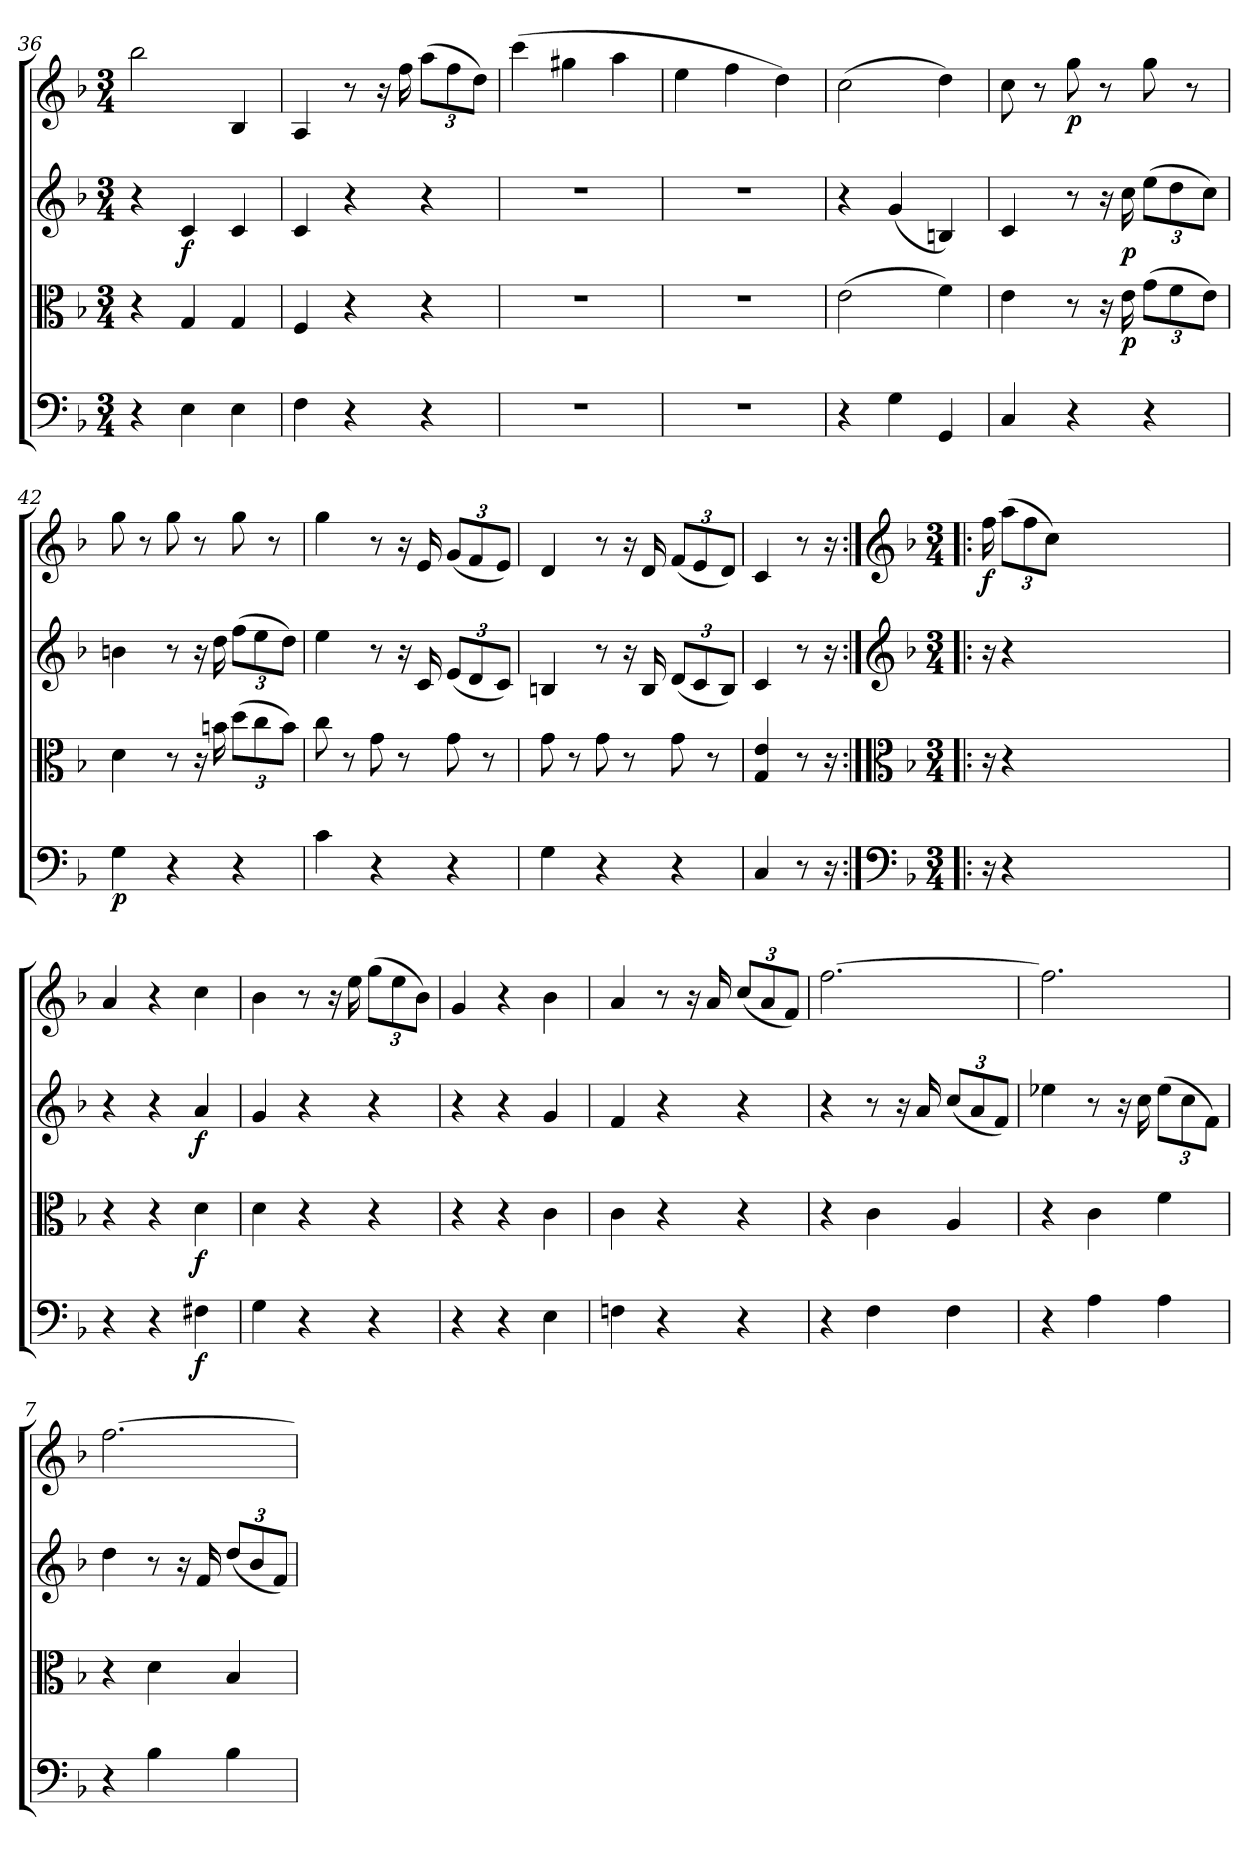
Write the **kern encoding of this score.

**kern	**dynam	**kern	**dynam	**kern	**dynam	**kern	**dynam
*part4	*part4	*part3	*part3	*part2	*part2	*part1	*part1
*staff4	*staff4	*staff3	*staff3	*staff2	*staff2	*staff1	*staff1
*clefF4	*	*clefC3	*	*clefG2	*	*clefG2	*
*k[b-]	*	*k[b-]	*	*k[b-]	*	*k[b-]	*
*F:	*	*F:	*	*F:	*	*F:	*
*M3/4	*	*M3/4	*	*M3/4	*	*M3/4	*
=36	=36	=36	=36	=36	=36	=36	=36
4r	.	4r	.	4r	.	2bb-\	.
4E\	.	4G/	.	4c/	f	.	.
4E\	.	4G/	.	4c/	.	4B-/	.
=37	=37	=37	=37	=37	=37	=37	=37
4F\	.	4F/	.	4c/	.	4A/	.
4r	.	4r	.	4r	.	8r	.
.	.	.	.	.	.	16r	.
.	.	.	.	.	.	16ff\	.
4r	.	4r	.	4r	.	(12aa\L	.
.	.	.	.	.	.	12ff\	.
.	.	.	.	.	.	12dd\J)	.
=38	=38	=38	=38	=38	=38	=38	=38
2.r	.	2.r	.	2.r	.	(4ccc\	.
.	.	.	.	.	.	4gg#X\	.
.	.	.	.	.	.	4aa\	.
=39	=39	=39	=39	=39	=39	=39	=39
2.r	.	2.r	.	2.r	.	4ee\	.
.	.	.	.	.	.	4ff\	.
.	.	.	.	.	.	4dd\)	.
=40	=40	=40	=40	=40	=40	=40	=40
4r	.	(2e\	.	4r	.	(2cc\	.
4G\	.	.	.	(4g/	.	.	.
4GG/	.	4f\)	.	4Bn/)	.	4dd\)	.
=41	=41	=41	=41	=41	=41	=41	=41
4C/	.	4e\	.	4c/	.	8cc\	.
.	.	.	.	.	.	8r	.
4r	.	8r	.	8r	.	8gg\	p
.	.	16r	.	16r	.	8r	.
.	.	16e\	p	16cc\	p	.	.
4r	.	(12g\L	.	(12ee\L	.	8gg\	.
.	.	12f\	.	12dd\	.	.	.
.	.	.	.	.	.	8r	.
.	.	12e\J)	.	12cc\J)	.	.	.
=42	=42	=42	=42	=42	=42	=42	=42
4G\	p	4d\	.	4bn\	.	8gg\	.
.	.	.	.	.	.	8r	.
4r	.	8r	.	8r	.	8gg\	.
.	.	16r	.	16r	.	8r	.
.	.	16bn\	.	16dd\	.	.	.
4r	.	(12dd\L	.	(12ff\L	.	8gg\	.
.	.	12cc\	.	12ee\	.	.	.
.	.	.	.	.	.	8r	.
.	.	12b\J)	.	12dd\J)	.	.	.
=43	=43	=43	=43	=43	=43	=43	=43
4c\	.	8cc\	.	4ee\	.	4gg\	.
.	.	8r	.	.	.	.	.
4r	.	8g\	.	8r	.	8r	.
.	.	8r	.	16r	.	16r	.
.	.	.	.	16c/	.	16e/	.
4r	.	8g\	.	(12e/L	.	(12g/L	.
.	.	.	.	12d/	.	12f/	.
.	.	8r	.	.	.	.	.
.	.	.	.	12c/J)	.	12e/J)	.
=44	=44	=44	=44	=44	=44	=44	=44
4G\	.	8g\	.	4Bn/	.	4d/	.
.	.	8r	.	.	.	.	.
4r	.	8g\	.	8r	.	8r	.
.	.	8r	.	16r	.	16r	.
.	.	.	.	16B/	.	16d/	.
4r	.	8g\	.	(12d/L	.	(12f/L	.
.	.	.	.	12c/	.	12e/	.
.	.	8r	.	.	.	.	.
.	.	.	.	12B/J)	.	12d/J)	.
=45	=45	=45	=45	=45	=45	=45	=45
4C/	.	4G/ 4e/	.	4c/	.	4c/	.
8r	.	8r	.	8r	.	8r	.
16r	.	16r	.	16r	.	16r	.
=:|!|:	=:|!|:	=:|!|:	=:|!|:	=:|!|:	=:|!|:	=:|!|:	=:|!|:
*clefF4	*	*clefC3	*	*clefG2	*	*clefG2	*
*k[b-]	*	*k[b-]	*	*k[b-]	*	*k[b-]	*
*F:	*	*F:	*	*F:	*	*F:	*
*M3/4	*	*M3/4	*	*M3/4	*	*M3/4	*
16r	.	16r	.	16r	.	16ff\	f
4r	.	4r	.	4r	.	(12aa\L	.
.	.	.	.	.	.	12ff\	.
.	.	.	.	.	.	12cc\J)	.
32ryy	.	32ryy	.	32ryy	.	32ryy	.
32ryy	.	32ryy	.	32ryy	.	32ryy	.
32ryy	.	32ryy	.	32ryy	.	32ryy	.
32ryy	.	32ryy	.	32ryy	.	32ryy	.
32ryy	.	32ryy	.	32ryy	.	32ryy	.
32ryy	.	32ryy	.	32ryy	.	32ryy	.
32ryy	.	32ryy	.	32ryy	.	32ryy	.
32ryy	.	32ryy	.	32ryy	.	32ryy	.
32ryy	.	32ryy	.	32ryy	.	32ryy	.
32ryy	.	32ryy	.	32ryy	.	32ryy	.
32ryy	.	32ryy	.	32ryy	.	32ryy	.
32ryy	.	32ryy	.	32ryy	.	32ryy	.
32ryy	.	32ryy	.	32ryy	.	32ryy	.
32ryy	.	32ryy	.	32ryy	.	32ryy	.
=1	=1	=1	=1	=1	=1	=1	=1
4r	.	4r	.	4r	.	4a/	.
4r	.	4r	.	4r	.	4r	.
4F#X\	f	4d\	f	4a/	f	4cc\	.
=2	=2	=2	=2	=2	=2	=2	=2
4G\	.	4d\	.	4g/	.	4b-\	.
4r	.	4r	.	4r	.	8r	.
.	.	.	.	.	.	16r	.
.	.	.	.	.	.	16ee\	.
4r	.	4r	.	4r	.	(12gg\L	.
.	.	.	.	.	.	12ee\	.
.	.	.	.	.	.	12b-\J)	.
=3	=3	=3	=3	=3	=3	=3	=3
4r	.	4r	.	4r	.	4g/	.
4r	.	4r	.	4r	.	4r	.
4E\	.	4c\	.	4g/	.	4b-\	.
=4	=4	=4	=4	=4	=4	=4	=4
4Fn\	.	4c\	.	4f/	.	4a/	.
4r	.	4r	.	4r	.	8r	.
.	.	.	.	.	.	16r	.
.	.	.	.	.	.	16a/	.
4r	.	4r	.	4r	.	(12cc/L	.
.	.	.	.	.	.	12a/	.
.	.	.	.	.	.	12f/J)	.
=5	=5	=5	=5	=5	=5	=5	=5
4r	.	4r	.	4r	.	[2.ff\	.
4F\	.	4c\	.	8r	.	.	.
.	.	.	.	16r	.	.	.
.	.	.	.	16a/	.	.	.
4F\	.	4A/	.	(12cc/L	.	.	.
.	.	.	.	12a/	.	.	.
.	.	.	.	12f/J)	.	.	.
=6	=6	=6	=6	=6	=6	=6	=6
4r	.	4r	.	4ee-X\	.	2.ff\]	.
4A\	.	4c\	.	8r	.	.	.
.	.	.	.	16r	.	.	.
.	.	.	.	16cc\	.	.	.
4A\	.	4f\	.	(12ee-\L	.	.	.
.	.	.	.	12cc\	.	.	.
.	.	.	.	12f\J)	.	.	.
=7	=7	=7	=7	=7	=7	=7	=7
4r	.	4r	.	4dd\	.	[2.ff\	.
4B-\	.	4d\	.	8r	.	.	.
.	.	.	.	16r	.	.	.
.	.	.	.	16f/	.	.	.
4B-\	.	4B-/	.	(12dd/L	.	.	.
.	.	.	.	12b-/	.	.	.
.	.	.	.	12f/J)	.	.	.
=	=	=	=	=	=	=	=
*-	*-	*-	*-	*-	*-	*-	*-
